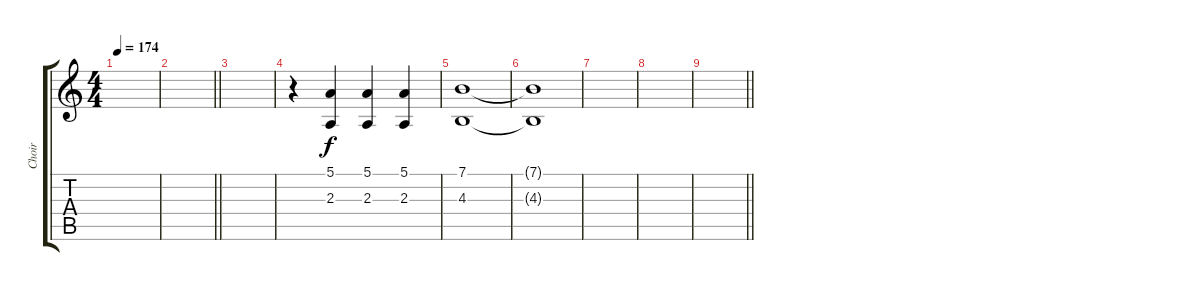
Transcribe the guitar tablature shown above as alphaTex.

\track ("Choir" "Choir") {instrument choiraahs}
\staff {score tabs}
\tuning (E4 B3 G3 D3 A2 E2) {hide}
\ts (4 4)
\tempo 174
\clef g2
\ks c
|
\barLineRight lightlight
|
|
r.4 (5.1 2.3).4 (5.1 2.3).4 (5.1 2.3).4 |
(7.1 4.3).1 |
(7.1{t} 4.3{t}).1 |
|
|
\barLineRight lightlight
